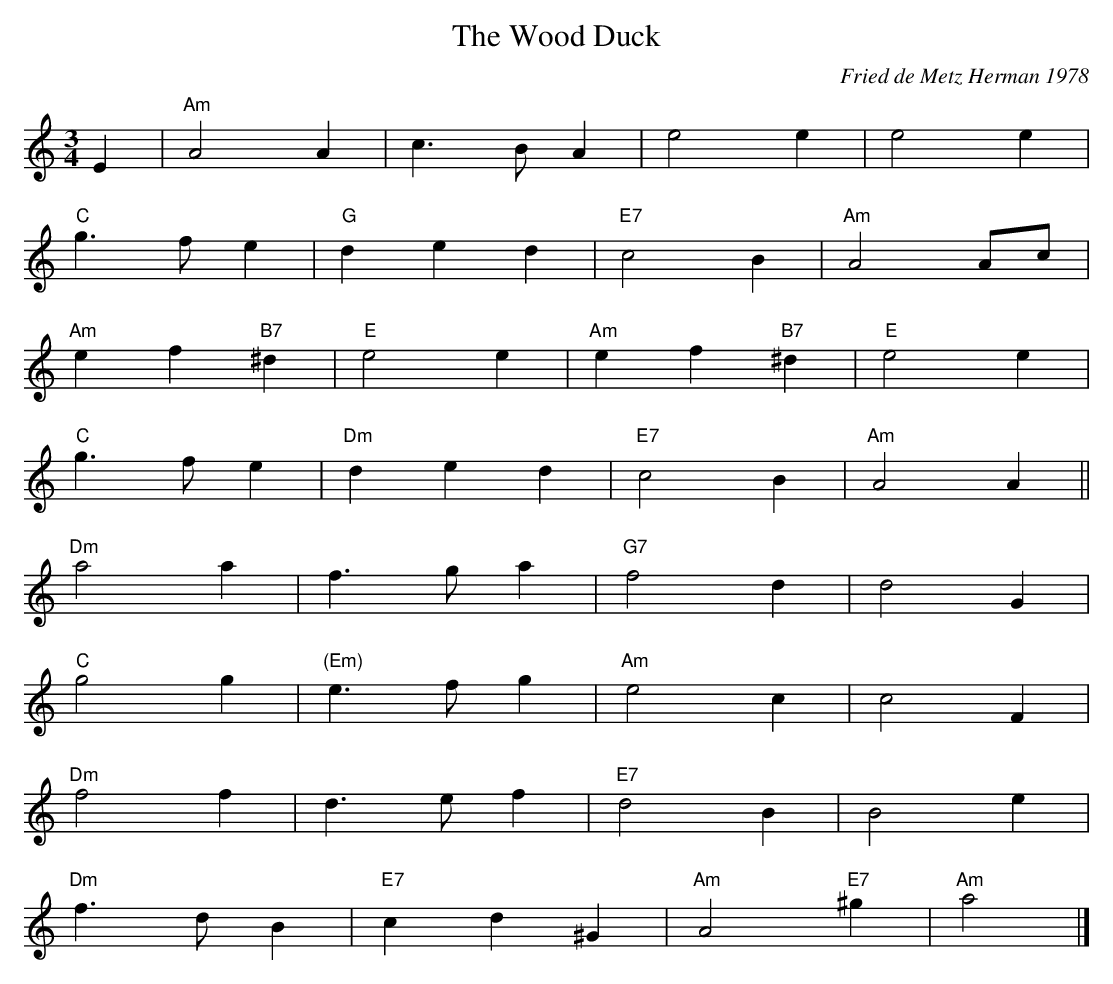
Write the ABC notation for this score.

X:1
T:The Wood Duck
C:Fried de Metz Herman 1978
M:3/4
L:1/8
K:Am
E2 | "Am"A4A2 | c3BA2 | e4e2 | e4 e2 |
 "C"g3fe2 | "G"d2e2d2 | "E7"c4 B2 | "Am"A4 Ac |
 "Am"e2f2 "B7"^d2 | "E"e4 e2 | "Am"e2f2 "B7"^d2 | "E"e4 e2 |
 "C"g3fe2 | "Dm"d2e2d2 | "E7"c4 B2 | "Am"A4 A2 ||
"Dm"a4a2 | f3ga2 |"G7" f4d2 | d4G2 |
 "C"g4g2 | "(Em)"e3fg2 | "Am"e4 c2 | c4F2 |
 "Dm"f4f2 | d3ef2 | "E7"d4B2 | B4e2|
 "Dm"f3dB2 | "E7"c2d2^G2 | "Am"A4"E7"^g2 | "Am"a4 |]
